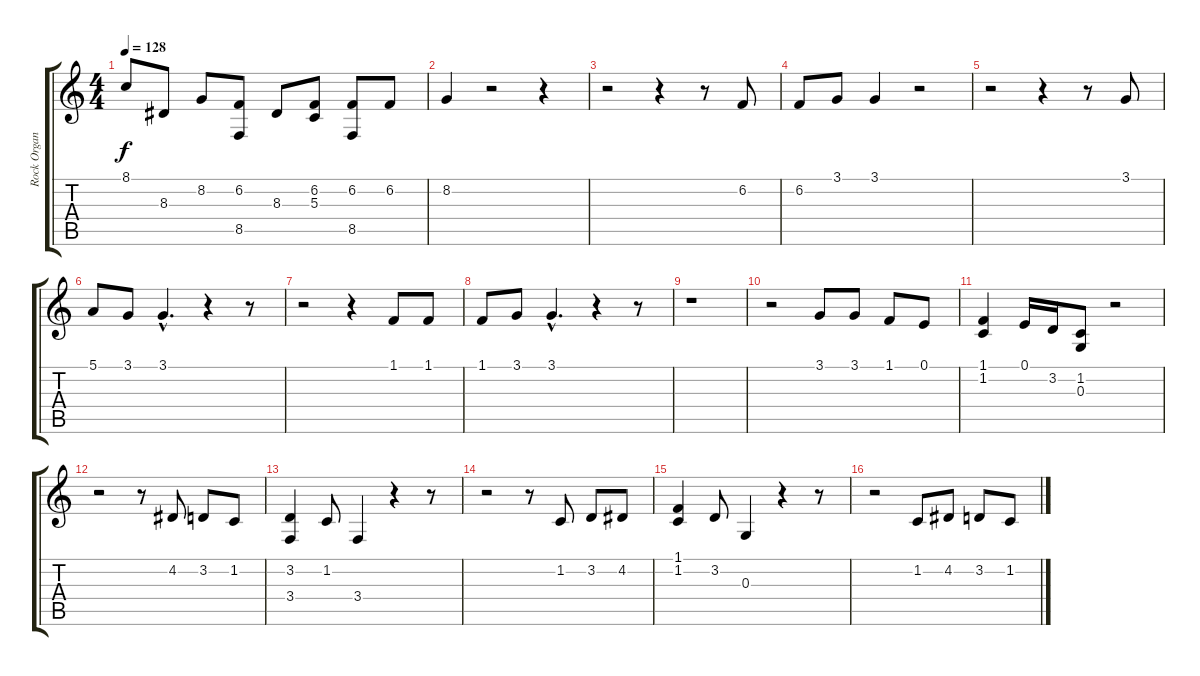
\track ("Rock Organ               " "Rock Organ") {instrument rockorgan}
\staff {score tabs}
\tuning (E4 B3 G3 D3 A2 E2) {hide}
\ts (4 4)
\tempo 128
\clef g2
\ks c
8.1.8{dy f} 8.3.8 8.2.8 (6.2 8.5).8 8.3.8 (6.2 5.3).8 (6.2 8.5).8 6.2.8 |
8.2.4 r.2 r.4 |
r.2 r.4 r.8 6.2.8 |
6.2.8 3.1.8 3.1.4 r.2 |
r.2 r.4 r.8 3.1.8 |
5.1.8 3.1.8 3.1{hac}.4{d} r.4 r.8 |
r.2 r.4 1.1.8 1.1.8 |
1.1.8 3.1.8 3.1{hac}.4{d} r.4 r.8 |
r.1 |
r.2 3.1.8 3.1.8 1.1.8 0.1.8 |
(1.1 1.2).4 0.1.16 3.2.16 (1.2 0.3).8 r.2 |
r.2 r.8 4.2.8 3.2.8 1.2.8 |
(3.2 3.4).4 1.2.8 3.4.4 r.4 r.8 |
r.2 r.8 1.2.8 3.2.8 4.2.8 |
(1.1 1.2).4 3.2.8 0.3.4 r.4 r.8 |
r.2 1.2.8 4.2.8 3.2.8 1.2.8
